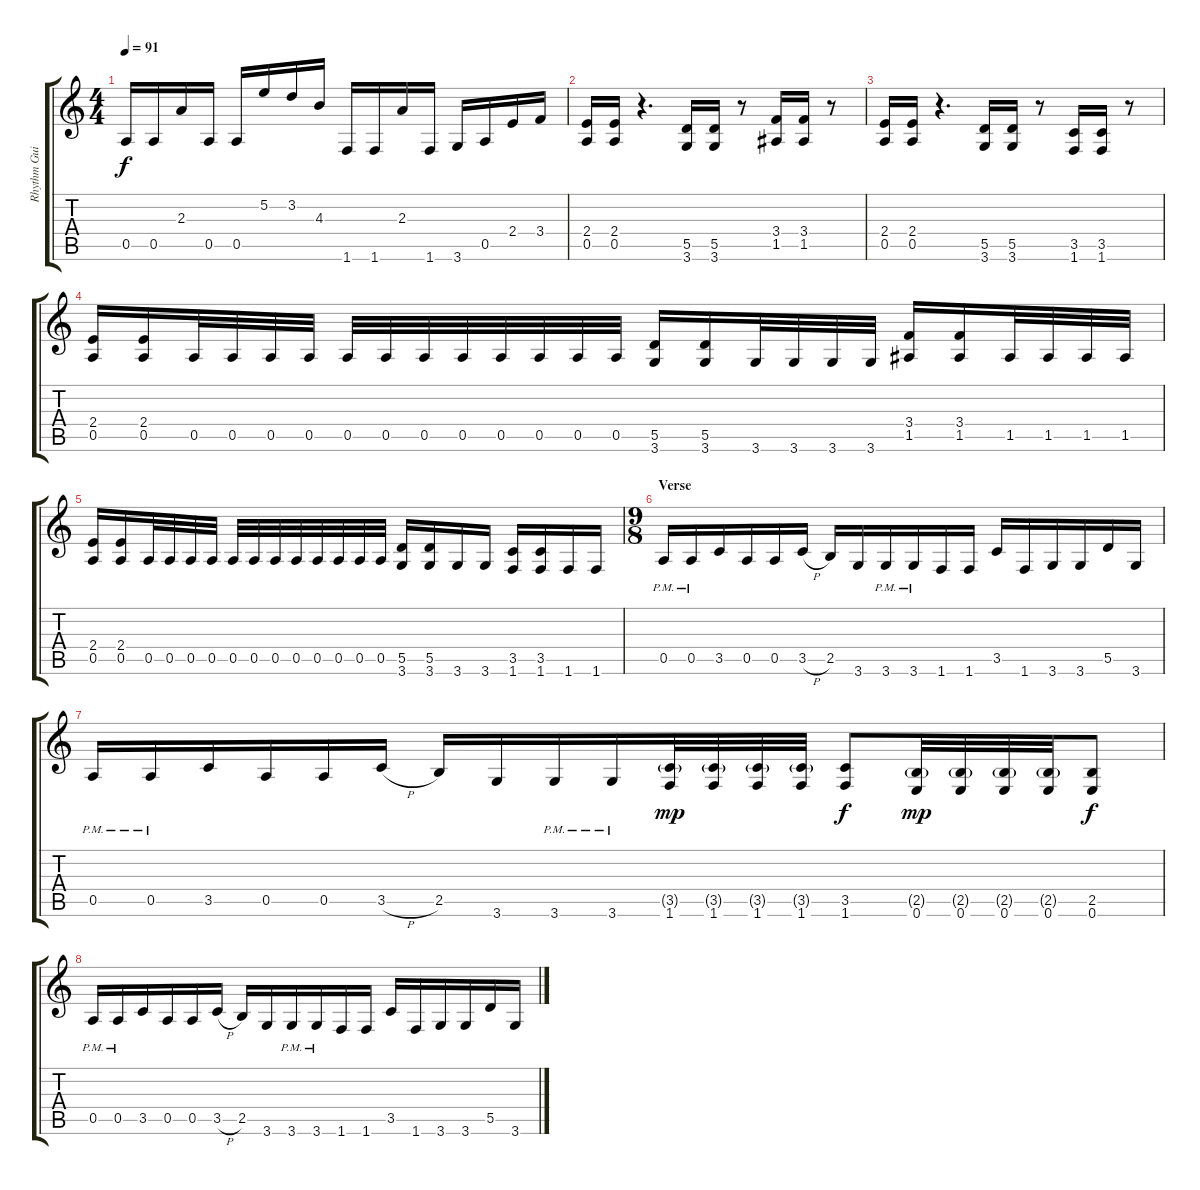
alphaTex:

\track ("Rhythm Guitar 2" "Rhythm Gui") {instrument distortionguitar}
\staff {score tabs}
\tuning (E4 B3 G3 D3 A2 E2) {hide}
\ts (4 4)
\tempo 91
\clef g2
\ks c
0.5.16{dy f} 0.5.16 2.3.16 0.5.16 0.5.16 5.2.16 3.2.16 4.3.16 1.6.16 1.6.16 2.3.16 1.6.16 3.6.16 0.5.16 2.4.16 3.4.16 |
(2.4 0.5).16 (2.4 0.5).16 r.4{d} (5.5 3.6).16 (5.5 3.6).16 r.8 (3.4 1.5).16 (3.4 1.5).16 r.8 |
(2.4 0.5).16 (2.4 0.5).16 r.4{d} (5.5 3.6).16 (5.5 3.6).16 r.8 (3.5 1.6).16 (3.5 1.6).16 r.8 |
(2.4 0.5).16 (2.4 0.5).16 0.5.32 0.5.32 0.5.32 0.5.32 0.5.32 0.5.32 0.5.32 0.5.32 0.5.32 0.5.32 0.5.32 0.5.32 (5.5 3.6).16 (5.5 3.6).16 3.6.32 3.6.32 3.6.32 3.6.32 (3.4 1.5).16 (3.4 1.5).16 1.5.32 1.5.32 1.5.32 1.5.32 |
(2.4 0.5).16 (2.4 0.5).16 0.5.32 0.5.32 0.5.32 0.5.32 0.5.32 0.5.32 0.5.32 0.5.32 0.5.32 0.5.32 0.5.32 0.5.32 (5.5 3.6).16 (5.5 3.6).16 3.6.16 3.6.16 (3.5 1.6).16 (3.5 1.6).16 1.6.16 1.6.16 |
\ts (9 8)
\section ("" "Verse")
0.5{pm}.16 0.5{pm}.16 3.5.16 0.5.16 0.5.16 3.5{h}.16 2.5.16 3.6.16 3.6{pm}.16 3.6{pm}.16 1.6.16 1.6.16 3.5.16 1.6.16 3.6.16 3.6.16 5.5.16 3.6.16 |
0.5{pm}.16 0.5{pm}.16 3.5.16 0.5.16 0.5.16 3.5{h}.16 2.5.16 3.6.16 3.6{pm}.16 3.6{pm}.16 (3.5{g} 1.6).32{dy mp} (3.5{g} 1.6).32 (3.5{g} 1.6).32 (3.5{g} 1.6).32 (3.5 1.6).8{dy f} (2.5{g} 0.6).32{dy mp} (2.5{g} 0.6).32 (2.5{g} 0.6).32 (2.5{g} 0.6).32 (2.5 0.6).8{dy f} |
0.5{pm}.16 0.5{pm}.16 3.5.16 0.5.16 0.5.16 3.5{h}.16 2.5.16 3.6.16 3.6{pm}.16 3.6{pm}.16 1.6.16 1.6.16 3.5.16 1.6.16 3.6.16 3.6.16 5.5.16 3.6.16
